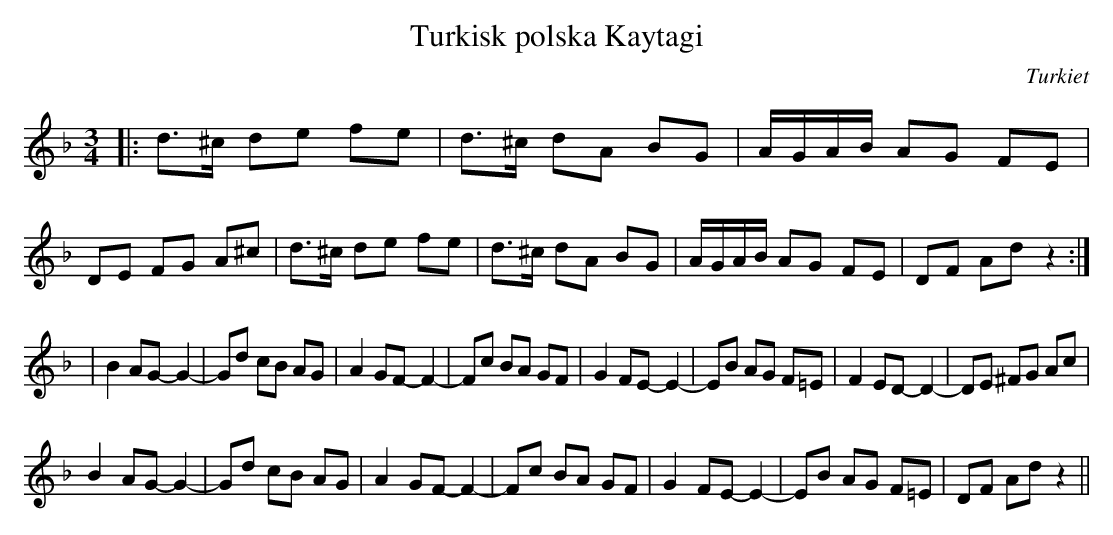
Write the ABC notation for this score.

X:1
T:Turkisk polska Kaytagi
O:Turkiet
M:3/4
L:1/8
K:Dm
|: d>^c de fe | d>^c dA BG | A/G/A/B/ AG FE | DE FG A^c | d>^c de fe | d>^c dA BG | A/G/A/B/ AG FE | DF Ad z2   :|
|B2 AG- G2- | Gd cB AG | A2 GF- F2- | Fc BA GF | G2 FE- E2- | EB AG F=E | F2 ED- D2- | DE ^FG Ac |
B2 AG- G2- | Gd cB AG | A2 GF- F2- | Fc BA GF | G2 FE- E2- | EB AG F=E |  DF Ad z2  ||
